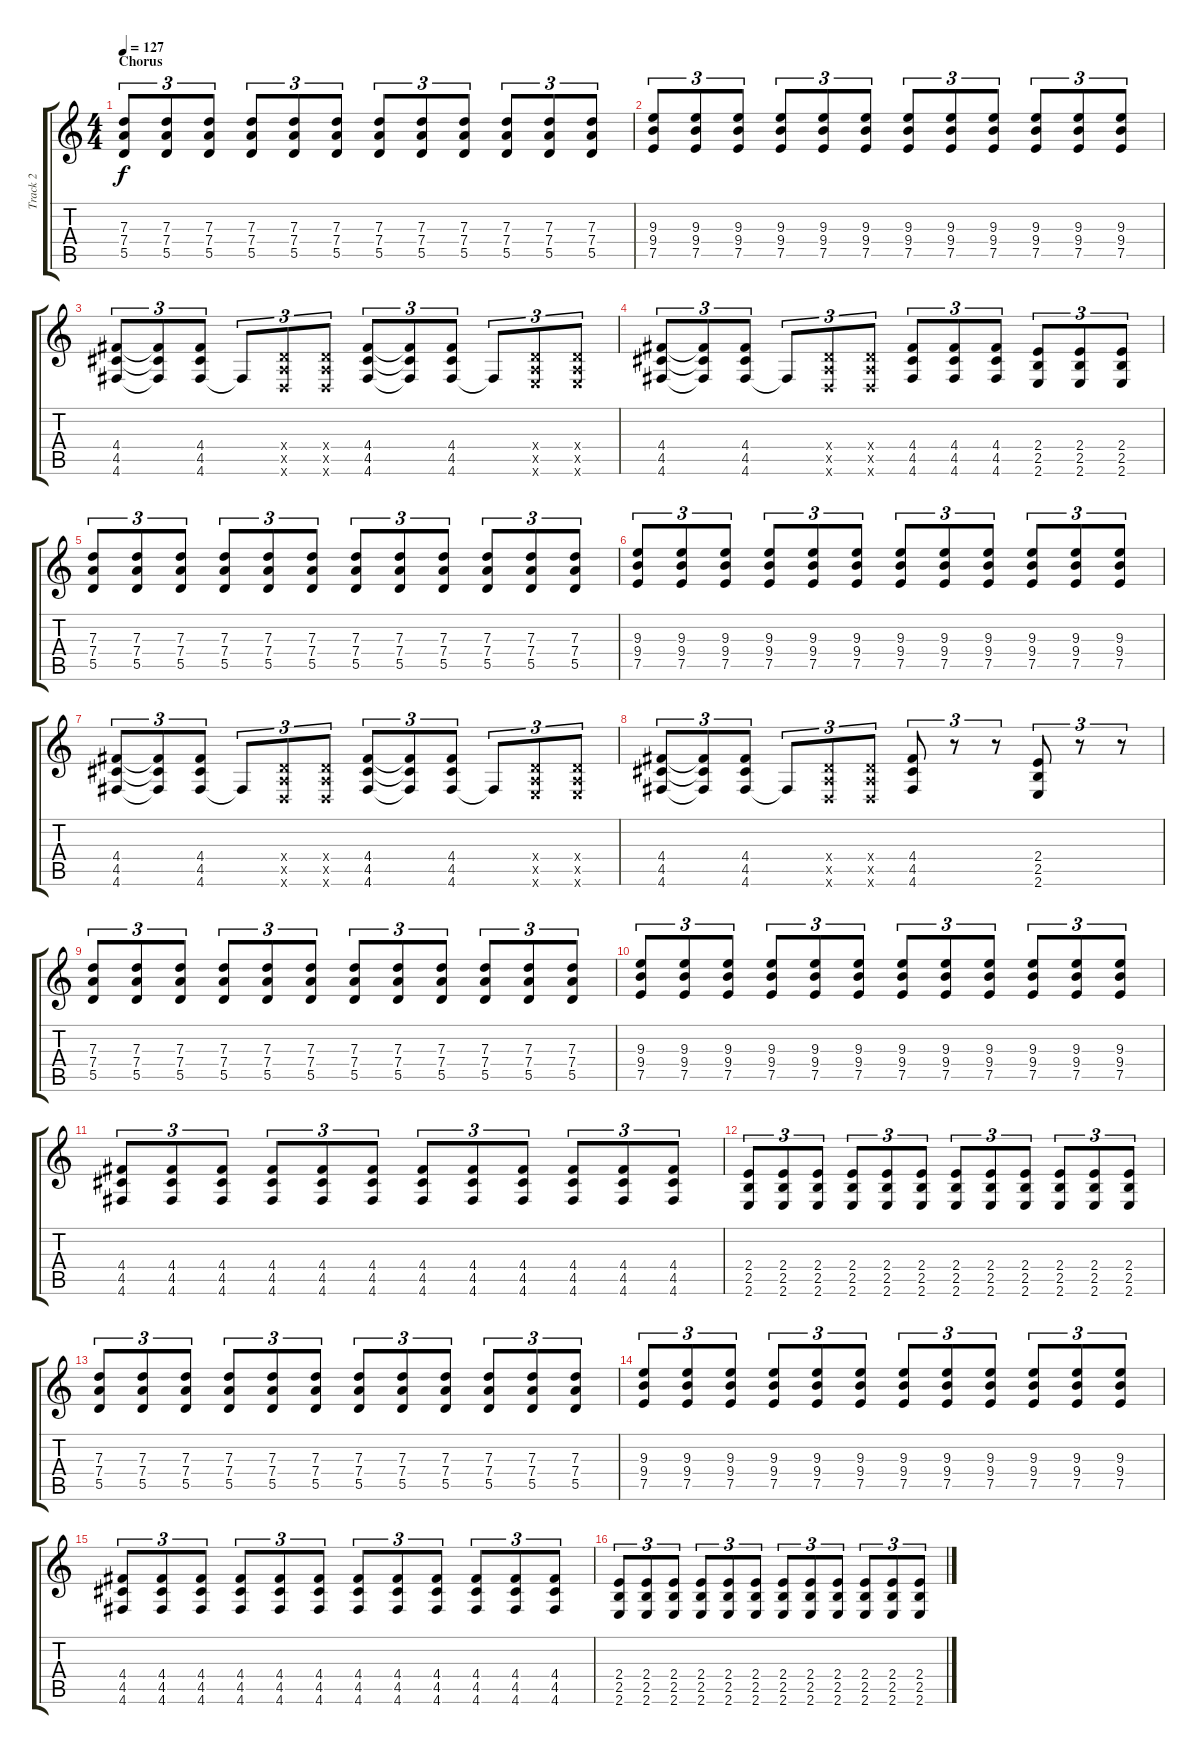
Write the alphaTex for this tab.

\track ("Track 2" "Track 2") {instrument distortionguitar}
\staff {score tabs}
\tuning (E4 B3 G3 D3 A2 D2) {hide}
\ts (4 4)
\section ("" "Chorus")
\tempo 127
\clef g2
\ks c
(7.3 7.4 5.5).8{tu (3 2) dy f} (7.3 7.4 5.5).8{tu (3 2)} (7.3 7.4 5.5).8{tu (3 2)} (7.3 7.4 5.5).8{tu (3 2)} (7.3 7.4 5.5).8{tu (3 2)} (7.3 7.4 5.5).8{tu (3 2)} (7.3 7.4 5.5).8{tu (3 2)} (7.3 7.4 5.5).8{tu (3 2)} (7.3 7.4 5.5).8{tu (3 2)} (7.3 7.4 5.5).8{tu (3 2)} (7.3 7.4 5.5).8{tu (3 2)} (7.3 7.4 5.5).8{tu (3 2)} |
(9.3 9.4 7.5).8{tu (3 2)} (9.3 9.4 7.5).8{tu (3 2)} (9.3 9.4 7.5).8{tu (3 2)} (9.3 9.4 7.5).8{tu (3 2)} (9.3 9.4 7.5).8{tu (3 2)} (9.3 9.4 7.5).8{tu (3 2)} (9.3 9.4 7.5).8{tu (3 2)} (9.3 9.4 7.5).8{tu (3 2)} (9.3 9.4 7.5).8{tu (3 2)} (9.3 9.4 7.5).8{tu (3 2)} (9.3 9.4 7.5).8{tu (3 2)} (9.3 9.4 7.5).8{tu (3 2)} |
(4.4 4.5 4.6).8{tu (3 2)} (4.4{t} 4.5{t} 4.6{t}).8{tu (3 2)} (4.4 4.5 4.6).8{tu (3 2)} 4.6{t}.8{tu (3 2)} (0.4{x} 0.5{x} 0.6{x}).8{tu (3 2)} (0.4{x} 0.5{x} 0.6{x}).8{tu (3 2)} (4.4 4.5 4.6).8{tu (3 2)} (4.4{t} 4.5{t} 4.6{t}).8{tu (3 2)} (4.4 4.5 4.6).8{tu (3 2)} 4.6{t}.8{tu (3 2)} (0.4{x} 0.5{x} 2.6{x}).8{tu (3 2)} (0.4{x} 0.5{x} 2.6{x}).8{tu (3 2)} |
(4.4 4.5 4.6).8{tu (3 2)} (4.4{t} 4.5{t} 4.6{t}).8{tu (3 2)} (4.4 4.5 4.6).8{tu (3 2)} 4.6{t}.8{tu (3 2)} (0.4{x} 0.5{x} 0.6{x}).8{tu (3 2)} (0.4{x} 0.5{x} 0.6{x}).8{tu (3 2)} (4.4 4.5 4.6).8{tu (3 2)} (4.4 4.5 4.6).8{tu (3 2)} (4.4 4.5 4.6).8{tu (3 2)} (2.4 2.5 2.6).8{tu (3 2)} (2.4 2.5 2.6).8{tu (3 2)} (2.4 2.5 2.6).8{tu (3 2)} |
(7.3 7.4 5.5).8{tu (3 2)} (7.3 7.4 5.5).8{tu (3 2)} (7.3 7.4 5.5).8{tu (3 2)} (7.3 7.4 5.5).8{tu (3 2)} (7.3 7.4 5.5).8{tu (3 2)} (7.3 7.4 5.5).8{tu (3 2)} (7.3 7.4 5.5).8{tu (3 2)} (7.3 7.4 5.5).8{tu (3 2)} (7.3 7.4 5.5).8{tu (3 2)} (7.3 7.4 5.5).8{tu (3 2)} (7.3 7.4 5.5).8{tu (3 2)} (7.3 7.4 5.5).8{tu (3 2)} |
(9.3 9.4 7.5).8{tu (3 2)} (9.3 9.4 7.5).8{tu (3 2)} (9.3 9.4 7.5).8{tu (3 2)} (9.3 9.4 7.5).8{tu (3 2)} (9.3 9.4 7.5).8{tu (3 2)} (9.3 9.4 7.5).8{tu (3 2)} (9.3 9.4 7.5).8{tu (3 2)} (9.3 9.4 7.5).8{tu (3 2)} (9.3 9.4 7.5).8{tu (3 2)} (9.3 9.4 7.5).8{tu (3 2)} (9.3 9.4 7.5).8{tu (3 2)} (9.3 9.4 7.5).8{tu (3 2)} |
(4.4 4.5 4.6).8{tu (3 2)} (4.4{t} 4.5{t} 4.6{t}).8{tu (3 2)} (4.4 4.5 4.6).8{tu (3 2)} 4.6{t}.8{tu (3 2)} (0.4{x} 0.5{x} 0.6{x}).8{tu (3 2)} (0.4{x} 0.5{x} 0.6{x}).8{tu (3 2)} (4.4 4.5 4.6).8{tu (3 2)} (4.4{t} 4.5{t} 4.6{t}).8{tu (3 2)} (4.4 4.5 4.6).8{tu (3 2)} 4.6{t}.8{tu (3 2)} (0.4{x} 0.5{x} 2.6{x}).8{tu (3 2)} (0.4{x} 0.5{x} 2.6{x}).8{tu (3 2)} |
(4.4 4.5 4.6).8{tu (3 2)} (4.4{t} 4.5{t} 4.6{t}).8{tu (3 2)} (4.4 4.5 4.6).8{tu (3 2)} 4.6{t}.8{tu (3 2)} (0.4{x} 0.5{x} 0.6{x}).8{tu (3 2)} (0.4{x} 0.5{x} 0.6{x}).8{tu (3 2)} (4.4 4.5 4.6).8{tu (3 2)} r.8{tu (3 2)} r.8{tu (3 2)} (2.4 2.5 2.6).8{tu (3 2)} r.8{tu (3 2)} r.8{tu (3 2)} |
(7.3 7.4 5.5).8{tu (3 2)} (7.3 7.4 5.5).8{tu (3 2)} (7.3 7.4 5.5).8{tu (3 2)} (7.3 7.4 5.5).8{tu (3 2)} (7.3 7.4 5.5).8{tu (3 2)} (7.3 7.4 5.5).8{tu (3 2)} (7.3 7.4 5.5).8{tu (3 2)} (7.3 7.4 5.5).8{tu (3 2)} (7.3 7.4 5.5).8{tu (3 2)} (7.3 7.4 5.5).8{tu (3 2)} (7.3 7.4 5.5).8{tu (3 2)} (7.3 7.4 5.5).8{tu (3 2)} |
(9.3 9.4 7.5).8{tu (3 2)} (9.3 9.4 7.5).8{tu (3 2)} (9.3 9.4 7.5).8{tu (3 2)} (9.3 9.4 7.5).8{tu (3 2)} (9.3 9.4 7.5).8{tu (3 2)} (9.3 9.4 7.5).8{tu (3 2)} (9.3 9.4 7.5).8{tu (3 2)} (9.3 9.4 7.5).8{tu (3 2)} (9.3 9.4 7.5).8{tu (3 2)} (9.3 9.4 7.5).8{tu (3 2)} (9.3 9.4 7.5).8{tu (3 2)} (9.3 9.4 7.5).8{tu (3 2)} |
(4.4 4.5 4.6).8{tu (3 2)} (4.4 4.5 4.6).8{tu (3 2)} (4.4 4.5 4.6).8{tu (3 2)} (4.4 4.5 4.6).8{tu (3 2)} (4.4 4.5 4.6).8{tu (3 2)} (4.4 4.5 4.6).8{tu (3 2)} (4.4 4.5 4.6).8{tu (3 2)} (4.4 4.5 4.6).8{tu (3 2)} (4.4 4.5 4.6).8{tu (3 2)} (4.4 4.5 4.6).8{tu (3 2)} (4.4 4.5 4.6).8{tu (3 2)} (4.4 4.5 4.6).8{tu (3 2)} |
(2.4 2.5 2.6).8{tu (3 2)} (2.4 2.5 2.6).8{tu (3 2)} (2.4 2.5 2.6).8{tu (3 2)} (2.4 2.5 2.6).8{tu (3 2)} (2.4 2.5 2.6).8{tu (3 2)} (2.4 2.5 2.6).8{tu (3 2)} (2.4 2.5 2.6).8{tu (3 2)} (2.4 2.5 2.6).8{tu (3 2)} (2.4 2.5 2.6).8{tu (3 2)} (2.4 2.5 2.6).8{tu (3 2)} (2.4 2.5 2.6).8{tu (3 2)} (2.4 2.5 2.6).8{tu (3 2)} |
(7.3 7.4 5.5).8{tu (3 2)} (7.3 7.4 5.5).8{tu (3 2)} (7.3 7.4 5.5).8{tu (3 2)} (7.3 7.4 5.5).8{tu (3 2)} (7.3 7.4 5.5).8{tu (3 2)} (7.3 7.4 5.5).8{tu (3 2)} (7.3 7.4 5.5).8{tu (3 2)} (7.3 7.4 5.5).8{tu (3 2)} (7.3 7.4 5.5).8{tu (3 2)} (7.3 7.4 5.5).8{tu (3 2)} (7.3 7.4 5.5).8{tu (3 2)} (7.3 7.4 5.5).8{tu (3 2)} |
(9.3 9.4 7.5).8{tu (3 2)} (9.3 9.4 7.5).8{tu (3 2)} (9.3 9.4 7.5).8{tu (3 2)} (9.3 9.4 7.5).8{tu (3 2)} (9.3 9.4 7.5).8{tu (3 2)} (9.3 9.4 7.5).8{tu (3 2)} (9.3 9.4 7.5).8{tu (3 2)} (9.3 9.4 7.5).8{tu (3 2)} (9.3 9.4 7.5).8{tu (3 2)} (9.3 9.4 7.5).8{tu (3 2)} (9.3 9.4 7.5).8{tu (3 2)} (9.3 9.4 7.5).8{tu (3 2)} |
(4.4 4.5 4.6).8{tu (3 2)} (4.4 4.5 4.6).8{tu (3 2)} (4.4 4.5 4.6).8{tu (3 2)} (4.4 4.5 4.6).8{tu (3 2)} (4.4 4.5 4.6).8{tu (3 2)} (4.4 4.5 4.6).8{tu (3 2)} (4.4 4.5 4.6).8{tu (3 2)} (4.4 4.5 4.6).8{tu (3 2)} (4.4 4.5 4.6).8{tu (3 2)} (4.4 4.5 4.6).8{tu (3 2)} (4.4 4.5 4.6).8{tu (3 2)} (4.4 4.5 4.6).8{tu (3 2)} |
(2.4 2.5 2.6).8{tu (3 2)} (2.4 2.5 2.6).8{tu (3 2)} (2.4 2.5 2.6).8{tu (3 2)} (2.4 2.5 2.6).8{tu (3 2)} (2.4 2.5 2.6).8{tu (3 2)} (2.4 2.5 2.6).8{tu (3 2)} (2.4 2.5 2.6).8{tu (3 2)} (2.4 2.5 2.6).8{tu (3 2)} (2.4 2.5 2.6).8{tu (3 2)} (2.4 2.5 2.6).8{tu (3 2)} (2.4 2.5 2.6).8{tu (3 2)} (2.4 2.5 2.6).8{tu (3 2)}
